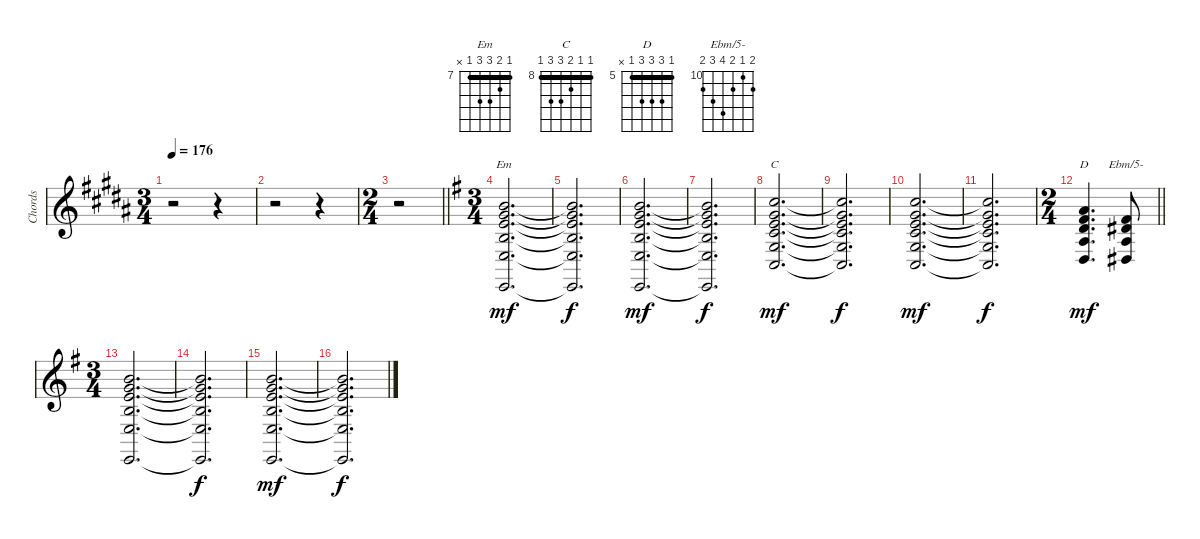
\track ("Chords" "Chords") {instrument stringensemble1}
\staff {score}
\tuning (E4 B3 G3 D3 A2 E2) {hide}
\chord ("Em" 7 8 9 9 7 x) {firstfret 7 barre 7}
\chord ("C" 8 8 9 10 10 8) {firstfret 8 barre 8}
\chord ("D" 5 7 7 7 5 x) {firstfret 5 barre 5}
\chord ("Ebm/5-" 11 10 11 13 12 11) {firstfret 10}
\ts (3 4)
\tempo 176
\clef g2
\ks g#minor
r.2{dy mf} r.4 |
r.2 r.4 |
\ts (2 4)
\barLineRight lightlight
r.2 |
\ts (3 4)
\section ("" "")
\ks eminor
(7.1 8.2 9.3 9.4 7.5 0.6).2{d ch "Em"} |
(7.1{t} 8.2{t} 9.3{t} 9.4{t} 7.5{t} 0.6{t}).2{d dy f} |
(7.1 8.2 9.3 9.4 7.5 0.6).2{d dy mf} |
(7.1{t} 8.2{t} 9.3{t} 9.4{t} 7.5{t} 0.6{t}).2{d dy f} |
(8.1 8.2 9.3 10.4 10.5 8.6).2{d ch "C" dy mf} |
(8.1{t} 8.2{t} 9.3{t} 10.4{t} 10.5{t} 8.6{t}).2{d dy f} |
(8.1 8.2 9.3 10.4 10.5 8.6).2{d dy mf} |
(8.1{t} 8.2{t} 9.3{t} 10.4{t} 10.5{t} 8.6{t}).2{d dy f} |
\ts (2 4)
\barLineRight lightlight
(5.1 7.2 7.3 7.4 5.5).4{d ch "D" dy mf} (7.2 8.3 7.4 6.5).8{ch "Ebm/5-"} |
\ts (3 4)
\section ("" "")
(7.1 8.2 9.3 9.4 7.5 0.6).2{d} |
(7.1{t} 8.2{t} 9.3{t} 9.4{t} 7.5{t} 0.6{t}).2{d dy f} |
(7.1 8.2 9.3 9.4 7.5 0.6).2{d dy mf} |
(7.1{t} 8.2{t} 9.3{t} 9.4{t} 7.5{t} 0.6{t}).2{d dy f}
